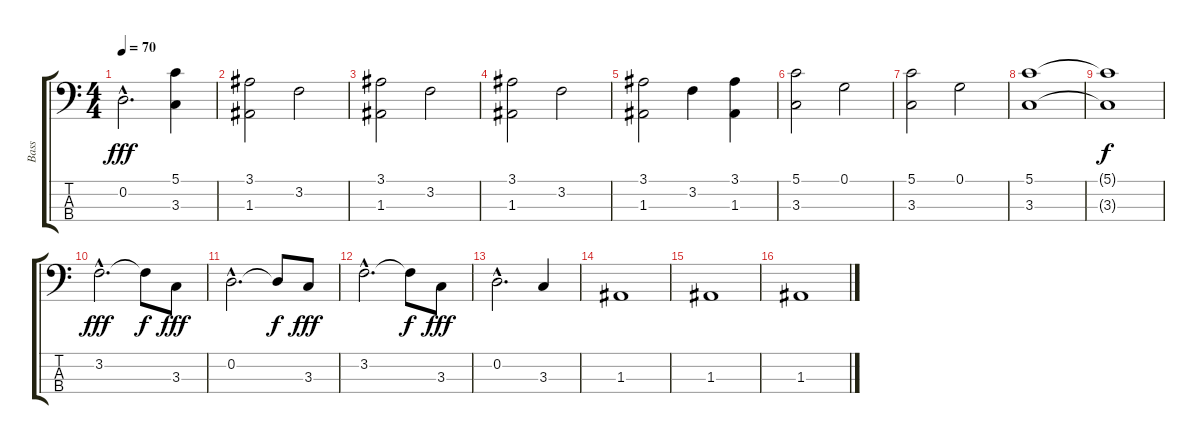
\track ("Bass                " "Bass      ") {instrument electricbasspick}
\staff {score tabs}
\tuning (G2 D2 A1 E1) {hide}
\ts (4 4)
\tempo 70
\clef f4
\ks c
0.2{hac}.2{d dy fff} (5.1 3.3).4 |
(3.1 1.3).2 3.2.2 |
(3.1 1.3).2 3.2.2 |
(3.1 1.3).2 3.2.2 |
(3.1 1.3).2 3.2.4 (3.1 1.3).4 |
(5.1 3.3).2 0.1.2 |
(5.1 3.3).2 0.1.2 |
(5.1 3.3).1 |
(5.1{t} 3.3{t}).1{dy f} |
3.2{hac}.2{d dy fff} 3.2{t}.8{dy f} 3.3.8{dy fff} |
0.2{hac}.2{d} 0.2{t}.8{dy f} 3.3.8{dy fff} |
3.2{hac}.2{d} 3.2{t}.8{dy f} 3.3.8{dy fff} |
0.2{hac}.2{d} 3.3.4 |
1.3.1 |
1.3.1 |
1.3.1
